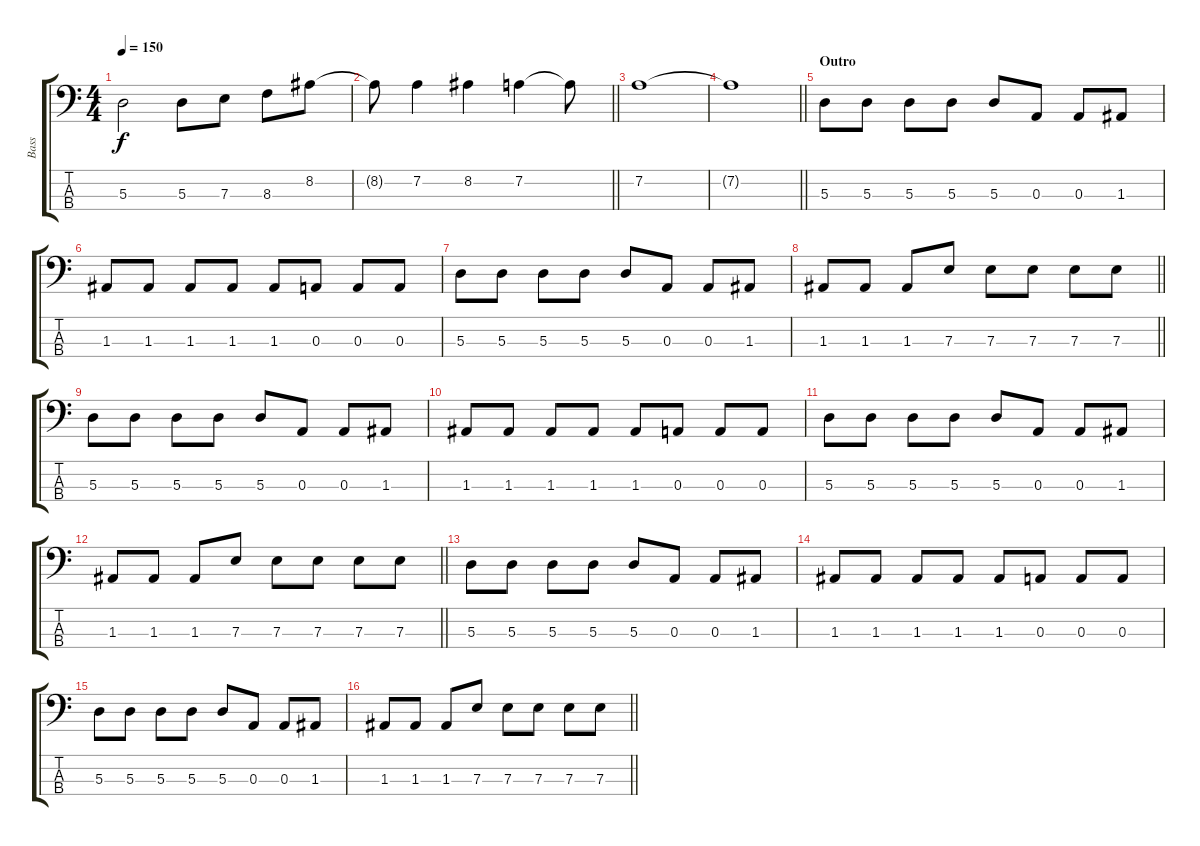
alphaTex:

\track ("Bass" "Bass") {instrument electricbasspick}
\staff {score tabs}
\tuning (G2 D2 A1 E1) {hide}
\ts (4 4)
\tempo 150
\clef f4
\ks c
5.3.2{dy f} 5.3.8 7.3.8 8.3.8 8.2.8 |
\barLineRight lightlight
8.2{t}.8 7.2.4 8.2.4 7.2.4 7.2{t}.8 |
7.2.1 |
\barLineRight lightlight
7.2{t}.1 |
\section ("" "Outro")
5.3.8 5.3.8 5.3.8 5.3.8 5.3.8 0.3.8 0.3.8 1.3.8 |
1.3.8 1.3.8 1.3.8 1.3.8 1.3.8 0.3.8 0.3.8 0.3.8 |
5.3.8 5.3.8 5.3.8 5.3.8 5.3.8 0.3.8 0.3.8 1.3.8 |
\barLineRight lightlight
1.3.8 1.3.8 1.3.8 7.3.8 7.3.8 7.3.8 7.3.8 7.3.8 |
5.3.8 5.3.8 5.3.8 5.3.8 5.3.8 0.3.8 0.3.8 1.3.8 |
1.3.8 1.3.8 1.3.8 1.3.8 1.3.8 0.3.8 0.3.8 0.3.8 |
5.3.8 5.3.8 5.3.8 5.3.8 5.3.8 0.3.8 0.3.8 1.3.8 |
\barLineRight lightlight
1.3.8 1.3.8 1.3.8 7.3.8 7.3.8 7.3.8 7.3.8 7.3.8 |
5.3.8 5.3.8 5.3.8 5.3.8 5.3.8 0.3.8 0.3.8 1.3.8 |
1.3.8 1.3.8 1.3.8 1.3.8 1.3.8 0.3.8 0.3.8 0.3.8 |
5.3.8 5.3.8 5.3.8 5.3.8 5.3.8 0.3.8 0.3.8 1.3.8 |
\barLineRight lightlight
1.3.8 1.3.8 1.3.8 7.3.8 7.3.8 7.3.8 7.3.8 7.3.8
